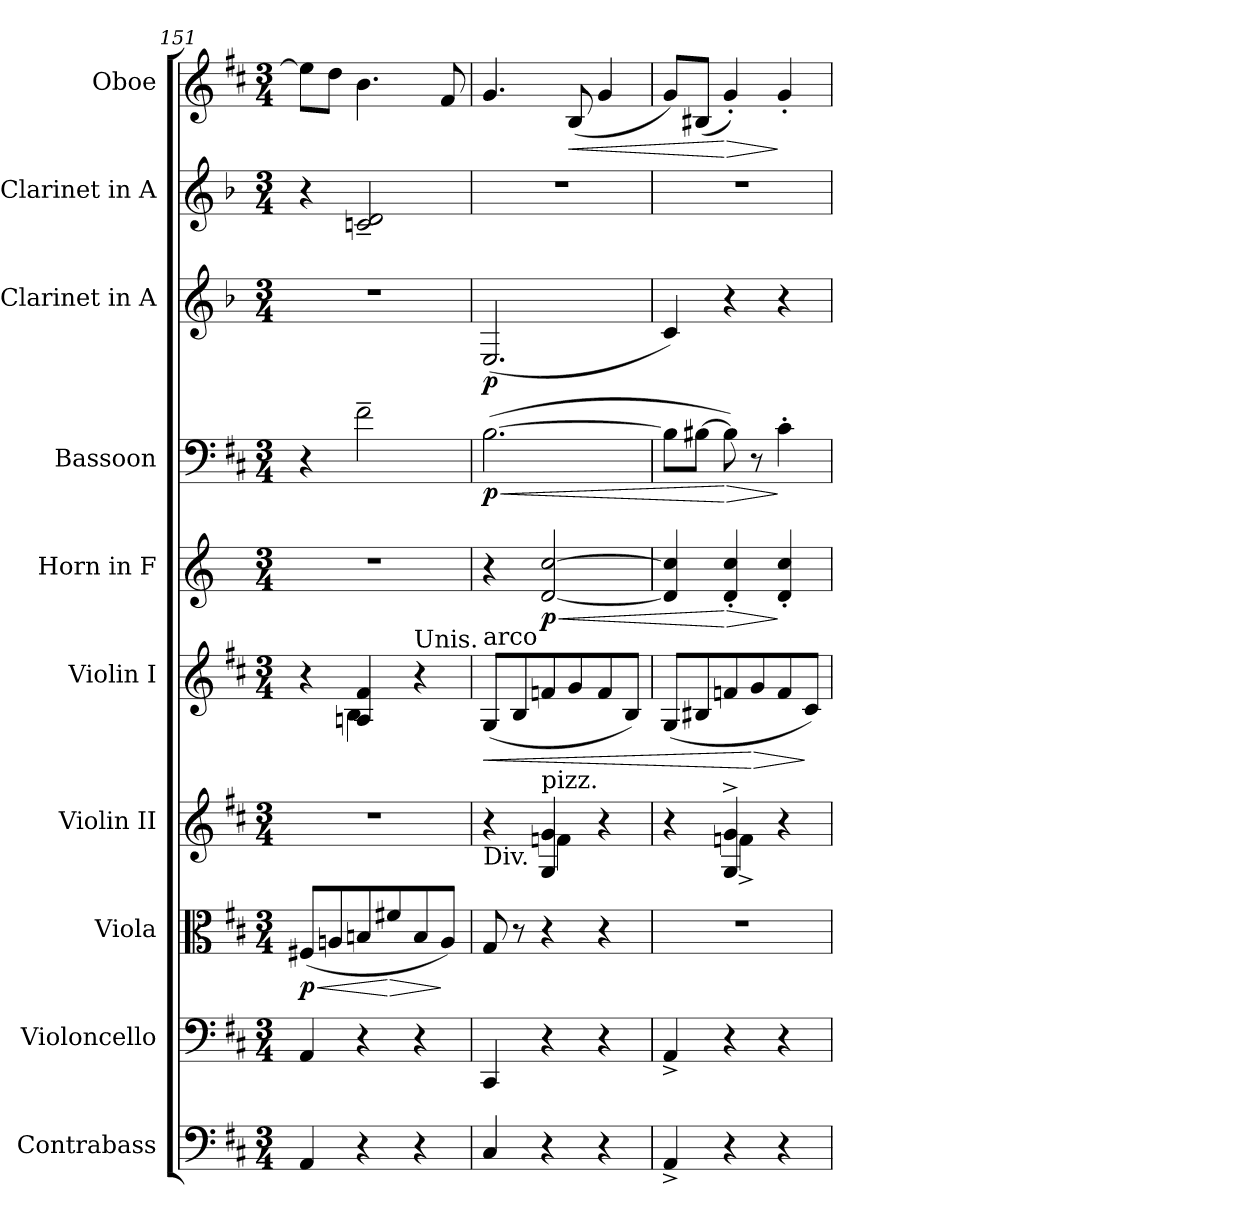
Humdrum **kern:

**kern	**kern	**kern	**dynam	**kern	**kern	**dynam	**kern	**dynam	**kern	**dynam	**kern	**dynam	**kern	**kern	**dynam
*part10	*part9	*part8	*part8	*part7	*part6	*part6	*part5	*part5	*part4	*part4	*part3	*part3	*part2	*part1	*part1
*staff10	*staff9	*staff8	*staff8	*staff7	*staff6	*staff6	*staff5	*staff5	*staff4	*staff4	*staff3	*staff3	*staff2	*staff1	*staff1
*I"Contrabass	*I"Violoncello	*I"Viola	*	*I"Violin II	*I"Violin I	*	*I"Horn in F	*	*I"Bassoon	*	*I"Clarinet in A	*	*I"Clarinet in A	*I"Oboe	*
*I'Cb.	*I'Vc.	*I'Vla.	*	*I'Vln. II	*I'Vln. I	*	*I'Hn.	*	*I'Bsn.	*	*I'Cl.	*	*I'Cl.	*I'Ob.	*
*clefF4	*clefF4	*clefC3	*	*clefG2	*clefG2	*	*clefG2	*	*clefF4	*	*clefG2	*	*clefG2	*clefG2	*
*ITrd7c12	*	*	*	*	*	*	*ITrd4c7	*	*	*	*ITrd2c3	*	*ITrd2c3	*	*
*k[f#c#]	*k[f#c#]	*k[f#c#]	*	*k[f#c#]	*k[f#c#]	*	*k[b-]	*	*k[f#c#]	*	*k[f#c#]	*	*k[f#c#]	*k[f#c#]	*
*D:	*D:	*D:	*	*D:	*D:	*	*F:	*	*D:	*	*D:	*	*D:	*D:	*
*M3/4	*M3/4	*M3/4	*	*M3/4	*M3/4	*	*M3/4	*	*M3/4	*	*M3/4	*	*M3/4	*M3/4	*
=151	=151	=151	=151	=151	=151	=151	=151	=151	=151	=151	=151	=151	=151	=151	=151
!	!	!	!LO:HP:b	!LO:N:vis=1	!	!	!LO:N:vis=1	!	!	!	!LO:N:vis=1	!	!	!	!
*	*	*	*	*	*^	*	*	*	*	*	*	*	*	*	*
4AAAi/	4AAi/	(8F#Xi/L	< p	2.r	4r	4ryy	.	2.r	.	4r	.	2.r	.	4r	8eei\L]	.
.	.	8Ani/	.	.	.	.	.	.	.	.	.	.	.	.	8ddi\J	.
4r	4r	8Bni/	.	.	4Ani/ 4f#i	4Bi\	.	.	.	2f#~i\	.	.	.	2Ani/~ 2Bi~	4.bi\	.
!	!	!	!LO:HP:n=1:b	!	!	!	!	!	!	!	!	!	!	!	!	!
.	.	8f#Xi/	[ >	.	.	.	.	.	.	.	.	.	.	.	.	.
!	!	!	!	!	!LO:TX:a:t=Unis.	!	!	!	!	!	!	!	!	!	!	!
4r	4r	8Bi/	.	.	4r	4ryy	.	.	.	.	.	.	.	.	.	.
.	.	8Ai/J)	]	.	.	.	.	.	.	.	.	.	.	.	8f#i/	.
*	*	*	*	*	*v	*v	*	*	*	*	*	*	*	*	*	*
=152	=152	=152	=152	=152	=152	=152	=152	=152	=152	=152	=152	=152	=152	=152	=152
*	*	*	*	*^	*	*	*	*	*	*	*	*	*	*	*
!	!	!	!	!	!	!LO:TX:a:t=arco	!	!	!	!	!	!	!	!	!	!
!	!	!	!	!LO:TX:b:t=Div.	!	!	!	!	!	!	!	!	!	!	!	!
!	!	!	!	!	!	!	!LO:HP:b	!	!	!	!LO:HP:b	!	!	!LO:N:vis=1	!	!
4CC#i/	4CC#i/	8Gi/	.	4r	4ryy	(8Gi/L	<	4r	.	([>2.Bi\	< p	(2.C#i/	p	2.r	4.gi/	.
.	.	8r	.	.	.	8Bi/	.	.	.	.	.	.	.	.	.	.
!	!	!	!	!LO:TX:a:t=pizz.	!	!	!	!	!	!	!	!	!	!	!	!
!	!	!	!	!	!	!	!	!	!LO:HP:b	!	!	!	!	!	!	!
4r	4r	4r	.	4Gi/ 4gi	4fni\	8fni/	.	[<2Gi/ [>2fi	< p	.	.	.	.	.	.	.
!	!	!	!	!	!	!	!	!	!	!	!	!	!	!	!	!LO:HP:b
.	.	.	.	.	.	8gi/	.	.	.	.	.	.	.	.	(8Bi/	<
4r	4r	4r	.	4r	4ryy	8fi/	.	.	.	.	.	.	.	.	4gi/	.
.	.	.	.	.	.	8Bi/J)	.	.	.	.	.	.	.	.	.	.
=153	=153	=153	=153	=153	=153	=153	=153	=153	=153	=153	=153	=153	=153	=153	=153	=153
!	!	!LO:N:vis=1	!	!	!	!	!	!	!	!	!	!	!	!LO:N:vis=1	!	!
4AAA^i/	4AA^i/	2.r	.	4r	4ryy	(8Gi/L	.	4Gi/] 4fi]	.	8Bi\L]	.	4Ai/)	.	2.r	8gi/L)	.
.	.	.	.	.	.	8B#Xi/	.	.	.	[>8B#Xi\J	.	.	.	.	(8B#Xi/J	.
!	!	!	!	!	!	!	!	!	!LO:HP:n=1:b	!	!LO:HP:n=1:b	!	!	!	!	!LO:HP:n=1:b
4r	4r	.	.	4Gi/^ 4gi^	4fn^i\	8fni/	.	4Gi/' 4fi'	[ >	8B#i\])	[ >	4r	.	.	4g'i/)	[ >
!	!	!	!	!	!	!	!LO:HP:n=1:b	!	!	!	!	!	!	!	!	!
.	.	.	.	.	.	8gi/	[ >	.	.	8r	.	.	.	.	.	.
4r	4r	.	.	4r	4ryy	8fi/	.	4Gi/' 4fi'	]	4c#'i\	]	4r	.	.	4g'i/	]
.	.	.	.	.	.	8c#i/J)	]	.	.	.	.	.	.	.	.	.
*	*	*	*	*v	*v	*	*	*	*	*	*	*	*	*	*	*
=	=	=	=	=	=	=	=	=	=	=	=	=	=	=	=
*-	*-	*-	*-	*-	*-	*-	*-	*-	*-	*-	*-	*-	*-	*-	*-
